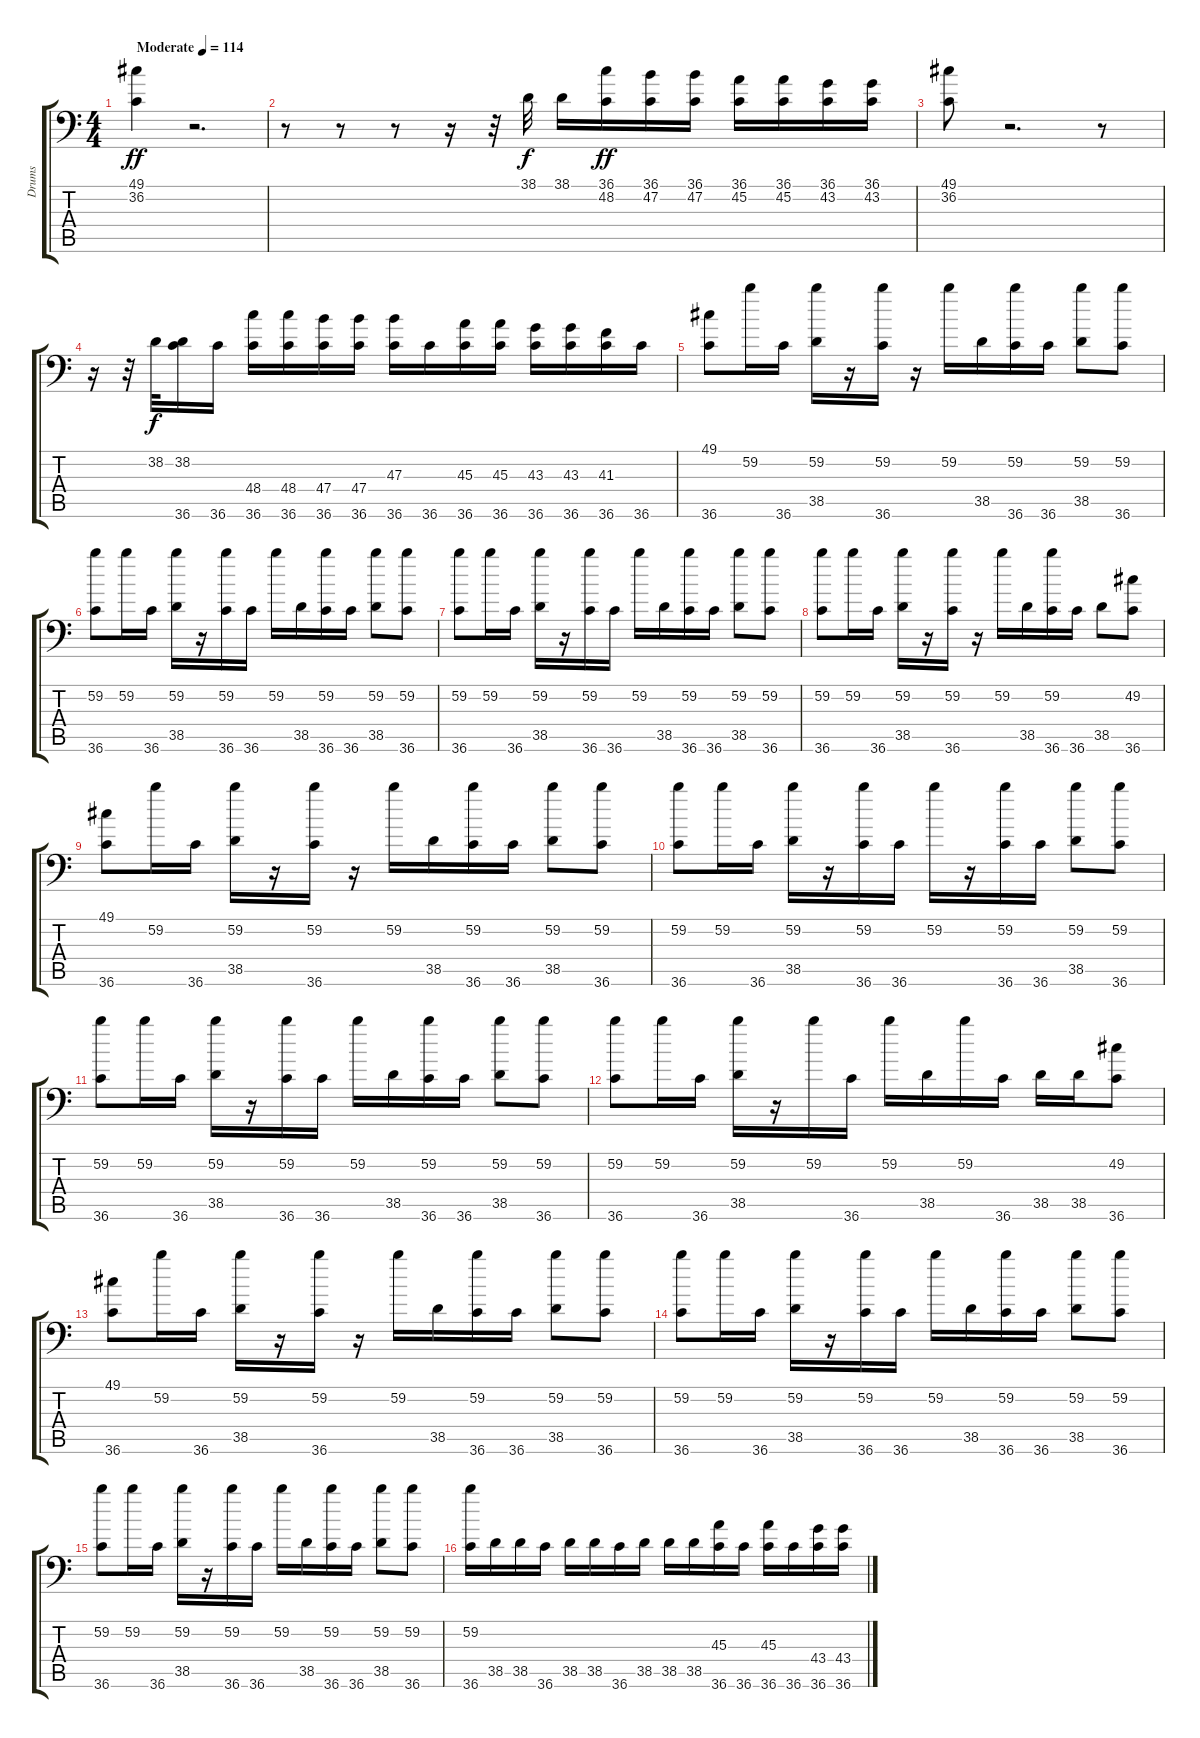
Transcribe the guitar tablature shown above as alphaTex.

\track ("Drums               " "Drums     ") {instrument acousticgrandpiano}
\staff {score tabs}
\tuning (C-1 C-1 C-1 C-1 C-1 C-1) {hide}
\ts (4 4)
\tempo (114 "Moderate")
\clef f4
\ks c
(49.1 36.2).4{dy ff instrument acousticgrandpiano} r.2{d} |
r.8 r.8 r.8 r.16 r.32 38.1.32{dy f} 38.1.16 (36.1 48.2).16{dy ff} (36.1 47.2).16 (36.1 47.2).16 (36.1 45.2).16 (36.1 45.2).16 (36.1 43.2).16 (36.1 43.2).16 |
(49.1 36.2).8 r.2{d} r.8 |
r.16 r.32 38.2.32{dy f} (38.2 36.6).16 36.6.16 (48.4 36.6).16 (48.4 36.6).16 (47.4 36.6).16 (47.4 36.6).16 (47.3 36.6).16 36.6.16 (45.3 36.6).16 (45.3 36.6).16 (43.3 36.6).16 (43.3 36.6).16 (41.3 36.6).16 36.6.16 |
(49.1 36.6).8 59.2.16 36.6.16 (59.2 38.5).16 r.16 (59.2 36.6).16 r.16 59.2.16 38.5.16 (59.2 36.6).16 36.6.16 (59.2 38.5).8 (59.2 36.6).8 |
(59.2 36.6).8 59.2.16 36.6.16 (59.2 38.5).16 r.16 (59.2 36.6).16 36.6.16 59.2.16 38.5.16 (59.2 36.6).16 36.6.16 (59.2 38.5).8 (59.2 36.6).8 |
(59.2 36.6).8 59.2.16 36.6.16 (59.2 38.5).16 r.16 (59.2 36.6).16 36.6.16 59.2.16 38.5.16 (59.2 36.6).16 36.6.16 (59.2 38.5).8 (59.2 36.6).8 |
(59.2 36.6).8 59.2.16 36.6.16 (59.2 38.5).16 r.16 (59.2 36.6).16 r.16 59.2.16 38.5.16 (59.2 36.6).16 36.6.16 38.5.8 (49.2 36.6).8 |
(49.1 36.6).8 59.2.16 36.6.16 (59.2 38.5).16 r.16 (59.2 36.6).16 r.16 59.2.16 38.5.16 (59.2 36.6).16 36.6.16 (59.2 38.5).8 (59.2 36.6).8 |
(59.2 36.6).8 59.2.16 36.6.16 (59.2 38.5).16 r.16 (59.2 36.6).16 36.6.16 59.2.16 r.16 (59.2 36.6).16 36.6.16 (59.2 38.5).8 (59.2 36.6).8 |
(59.2 36.6).8 59.2.16 36.6.16 (59.2 38.5).16 r.16 (59.2 36.6).16 36.6.16 59.2.16 38.5.16 (59.2 36.6).16 36.6.16 (59.2 38.5).8 (59.2 36.6).8 |
(59.2 36.6).8 59.2.16 36.6.16 (59.2 38.5).16 r.16 59.2.16 36.6.16 59.2.16 38.5.16 59.2.16 36.6.16 38.5.16 38.5.16 (49.2 36.6).8 |
(49.1 36.6).8 59.2.16 36.6.16 (59.2 38.5).16 r.16 (59.2 36.6).16 r.16 59.2.16 38.5.16 (59.2 36.6).16 36.6.16 (59.2 38.5).8 (59.2 36.6).8 |
(59.2 36.6).8 59.2.16 36.6.16 (59.2 38.5).16 r.16 (59.2 36.6).16 36.6.16 59.2.16 38.5.16 (59.2 36.6).16 36.6.16 (59.2 38.5).8 (59.2 36.6).8 |
(59.2 36.6).8 59.2.16 36.6.16 (59.2 38.5).16 r.16 (59.2 36.6).16 36.6.16 59.2.16 38.5.16 (59.2 36.6).16 36.6.16 (59.2 38.5).8 (59.2 36.6).8 |
(59.2 36.6).16 38.5.16 38.5.16 36.6.16 38.5.16 38.5.16 36.6.16 38.5.16 38.5.16 38.5.16 (45.3 36.6).16 36.6.16 (45.3 36.6).16 36.6.16 (43.4 36.6).16 (43.4 36.6).16
